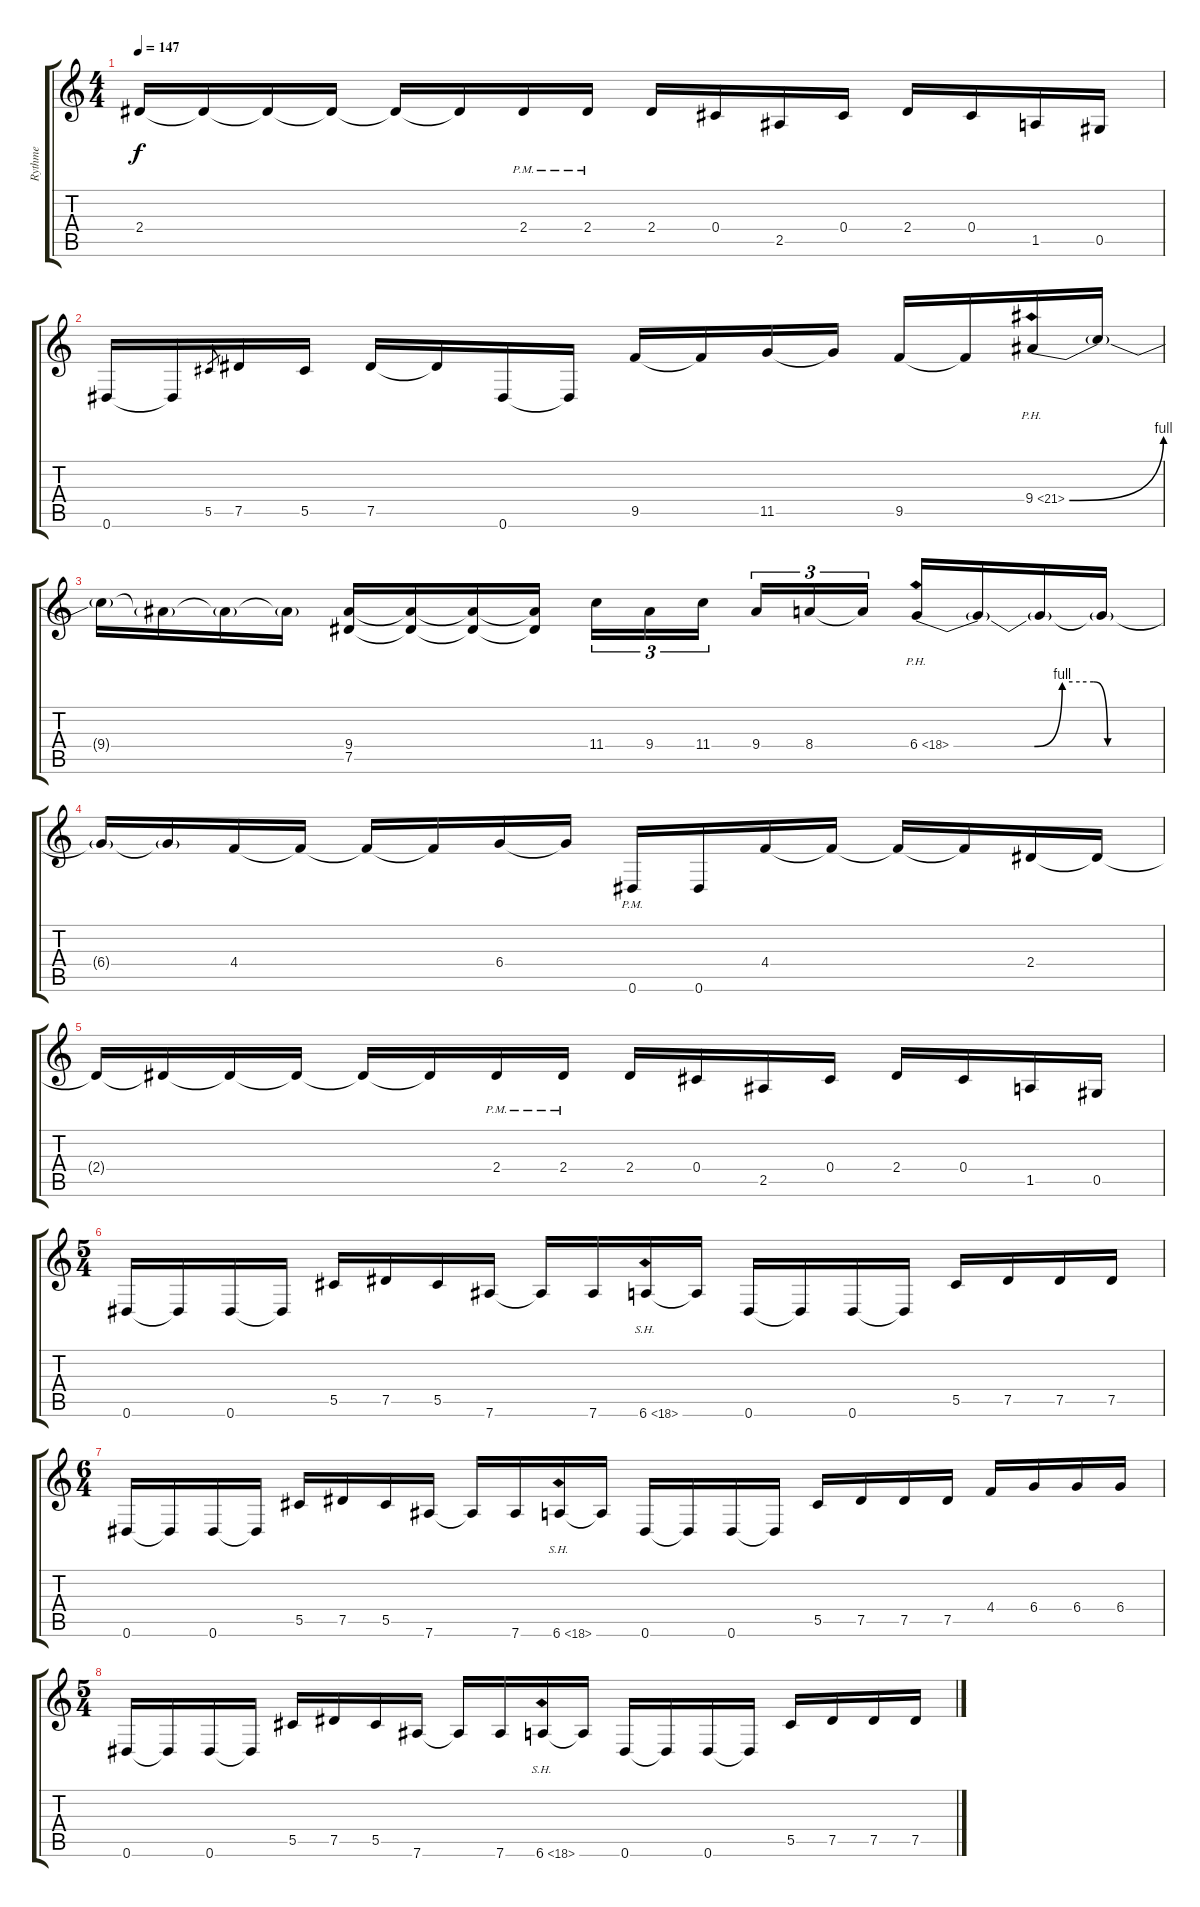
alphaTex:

\track ("Rythme" "Rythme") {instrument electricguitarclean}
\staff {score tabs}
\tuning (Eb4 Bb3 Gb3 Db3 Ab2 Eb2) {hide}
\ts (4 4)
\tempo 147
\clef g2
\ks c
2.4{t}.16{dy f} 2.4{t}.16 2.4{t}.16 2.4{t}.16 2.4{t}.16 2.4{t}.16 2.4{pm}.16 2.4{pm}.16 2.4.16 0.4.16 2.5.16 0.4.16 2.4.16 0.4.16 1.5.16 0.5.16 |
0.6.16 0.6{t}.16 5.5.8{gr} 7.5.16 5.5.16 7.5.16 7.5{t}.16 0.6.16 0.6{t}.16 9.5.16 9.5{t}.16 11.5.16 11.5{t}.16 9.5.16 9.5{t}.16 9.4{be (bend 0 0 60 4) ph 12}.16 9.4{t}.16 |
9.4{t}.16 9.4{t}.16 9.4{t}.16 9.4{t}.16 (9.4 7.5).16 (9.4{t} 7.5{t}).16 (9.4{t} 7.5{t}).16 (9.4{t} 7.5{t}).16 11.4.16{tu (3 2)} 9.4.16{tu (3 2)} 11.4.16{tu (3 2)} 9.4.16{tu (3 2)} 8.4.16{tu (3 2)} 8.4{t}.16{tu (3 2)} 6.4{be (custom 0 0 7 0 10 0 23 0 31 4 36 4 40 4 44 0 51 0 58 0 60 0) ph 12}.16 6.4{t}.16 6.4{t}.16 6.4{t}.16 |
6.4{t}.16 6.4{t}.16 4.4.16 4.4{t}.16 4.4{t}.16 4.4{t}.16 6.4.16 6.4{t}.16 0.6{pm}.16 0.6.16 4.4.16 4.4{t}.16 4.4{t}.16 4.4{t}.16 2.4.16 2.4{t}.16 |
2.4{t}.16 2.4{t}.16 2.4{t}.16 2.4{t}.16 2.4{t}.16 2.4{t}.16 2.4{pm}.16 2.4{pm}.16 2.4.16 0.4.16 2.5.16 0.4.16 2.4.16 0.4.16 1.5.16 0.5.16 |
\ts (5 4)
0.6.16 0.6{t}.16 0.6.16 0.6{t}.16 5.5.16 7.5.16 5.5.16 7.6.16 7.6{t}.16 7.6.16 6.6{sh 12}.16 6.6{t}.16 0.6.16 0.6{t}.16 0.6.16 0.6{t}.16 5.5.16 7.5.16 7.5.16 7.5.16 |
\ts (6 4)
0.6.16 0.6{t}.16 0.6.16 0.6{t}.16 5.5.16 7.5.16 5.5.16 7.6.16 7.6{t}.16 7.6.16 6.6{sh 12}.16 6.6{t}.16 0.6.16 0.6{t}.16 0.6.16 0.6{t}.16 5.5.16 7.5.16 7.5.16 7.5.16 4.4.16 6.4.16 6.4.16 6.4.16 |
\ts (5 4)
0.6.16 0.6{t}.16 0.6.16 0.6{t}.16 5.5.16 7.5.16 5.5.16 7.6.16 7.6{t}.16 7.6.16 6.6{sh 12}.16 6.6{t}.16 0.6.16 0.6{t}.16 0.6.16 0.6{t}.16 5.5.16 7.5.16 7.5.16 7.5.16
